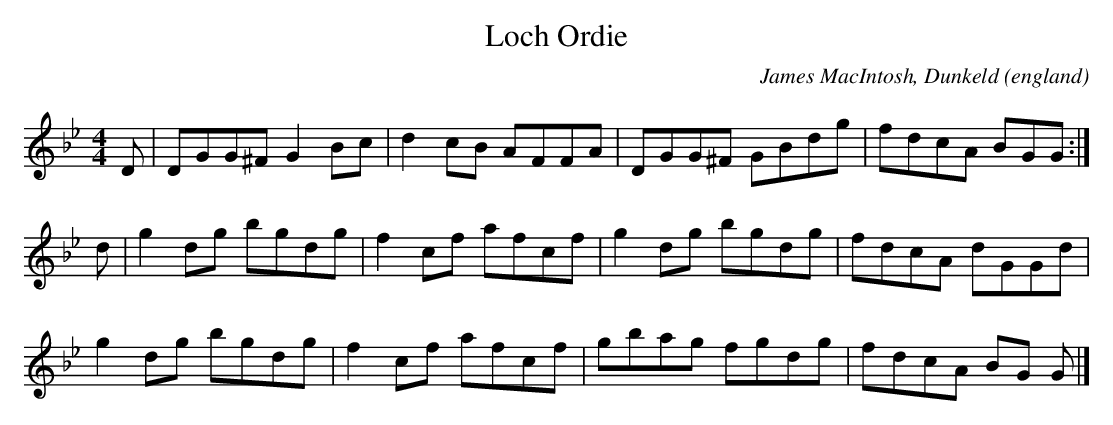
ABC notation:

X:1
T:Loch Ordie
O:england
C:James MacIntosh, Dunkeld
M:4/4
L:1/8
K:Gm
D|DGG^F G2 Bc|d2 cB AFFA|DGG^F GBdg|fdcA BGG:|]
d|g2 dg bgdg|f2 cf afcf|g2 dg bgdg|fdcA dGGd|
g2 dg bgdg|f2 cf afcf|gbag fgdg|fdcA BG G|]
